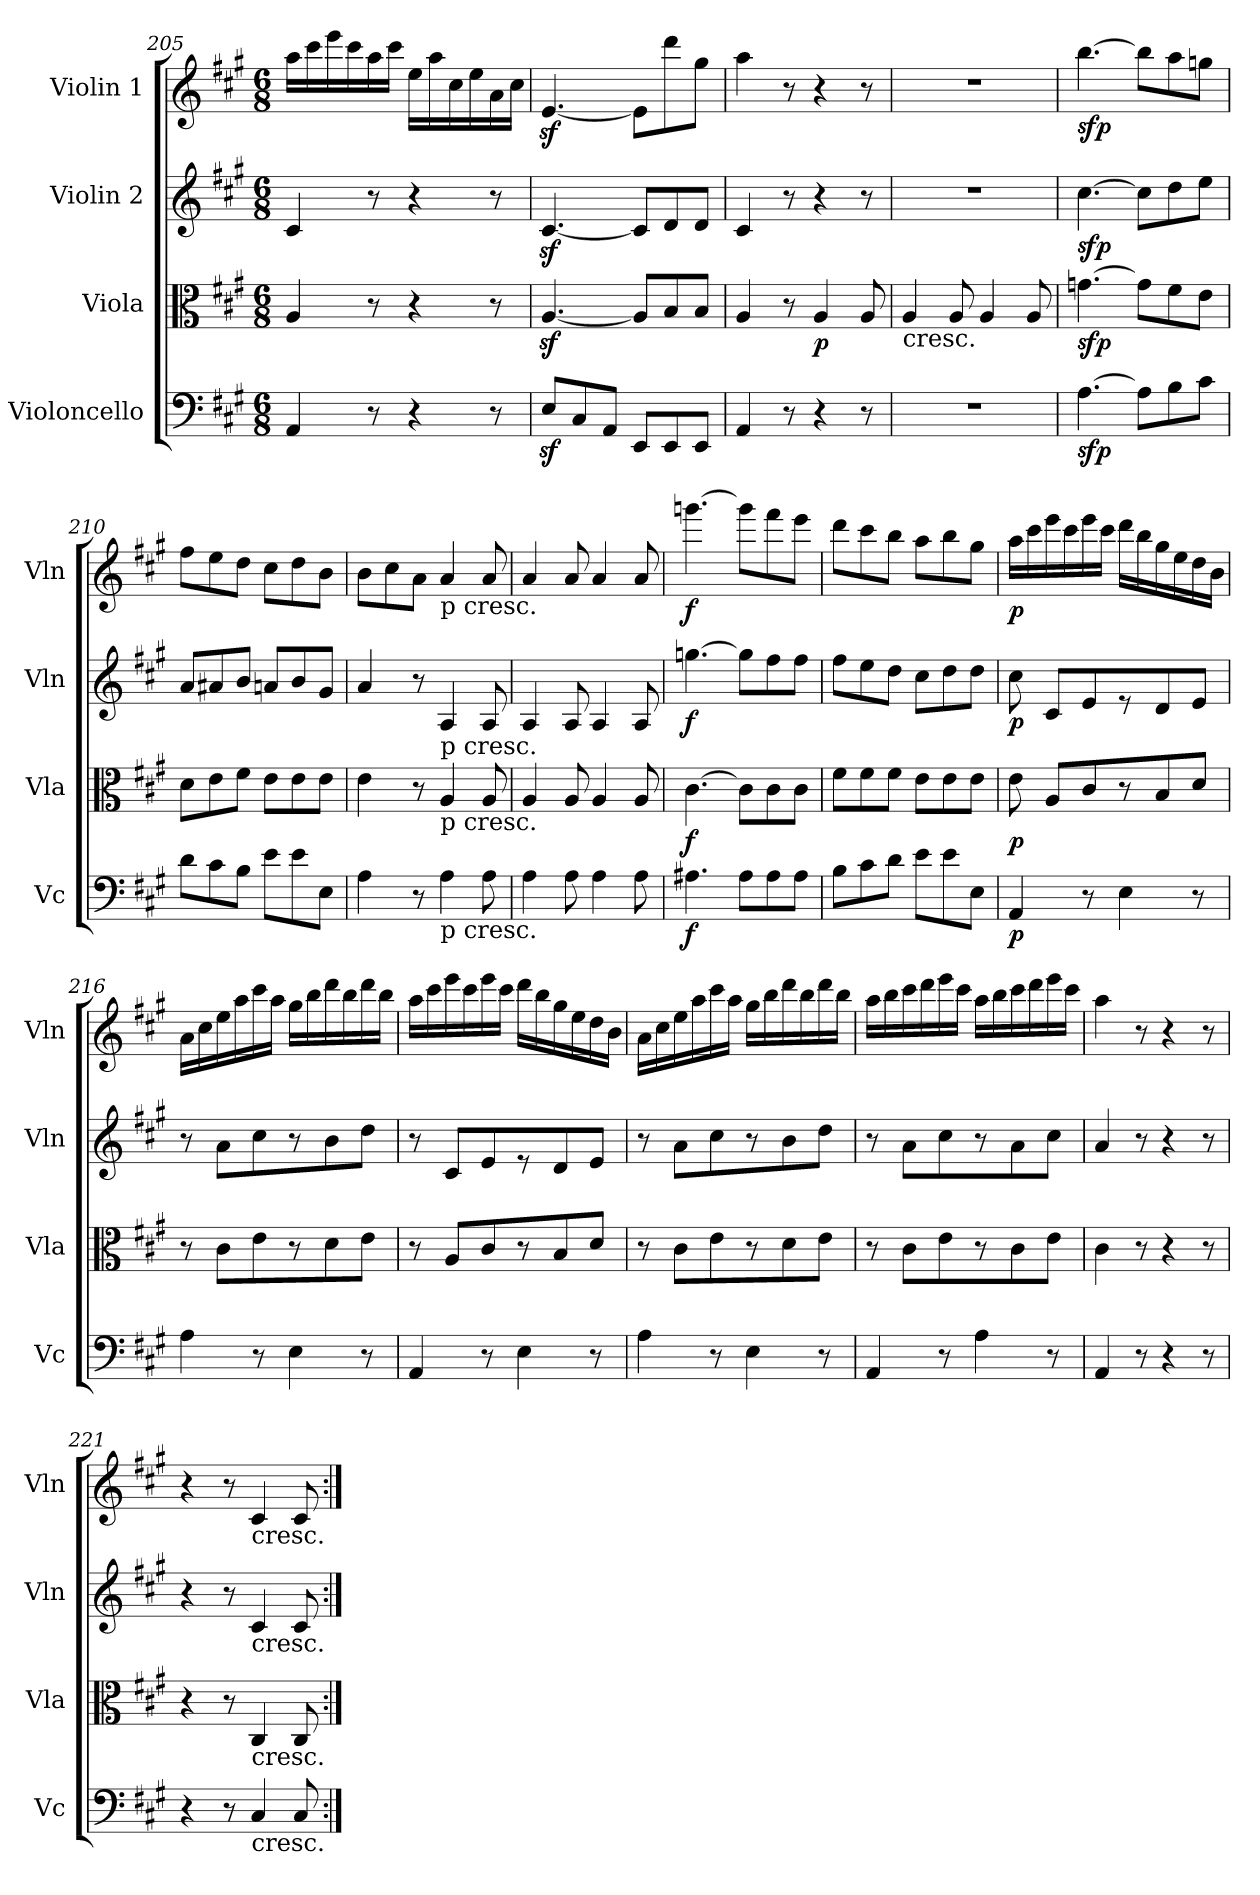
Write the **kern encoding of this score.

**kern	**dynam	**kern	**dynam	**kern	**dynam	**kern	**dynam
*part4	*part4	*part3	*part3	*part2	*part2	*part1	*part1
*staff4	*staff4	*staff3	*staff3	*staff2	*staff2	*staff1	*staff1
*I"Violoncello	*	*I"Viola	*	*I"Violin 2	*	*I"Violin 1	*
*I'Vc	*	*I'Vla	*	*I'Vln	*	*I'Vln	*
*clefF4	*	*clefC3	*	*clefG2	*	*clefG2	*
*k[f#c#g#]	*	*k[f#c#g#]	*	*k[f#c#g#]	*	*k[f#c#g#]	*
*A:	*	*A:	*	*A:	*	*A:	*
*M6/8	*	*M6/8	*	*M6/8	*	*M6/8	*
=205	=205	=205	=205	=205	=205	=205	=205
4AA/	.	4A/	.	4c#/	.	16aa\LL	.
.	.	.	.	.	.	16ccc#\	.
.	.	.	.	.	.	16eee\	.
.	.	.	.	.	.	16ccc#\	.
8r	.	8r	.	8r	.	16aa\	.
.	.	.	.	.	.	16ccc#\JJ	.
4r	.	4r	.	4r	.	16ee\LL	.
.	.	.	.	.	.	16aa\	.
.	.	.	.	.	.	16cc#\	.
.	.	.	.	.	.	16ee\	.
8r	.	8r	.	8r	.	16a\	.
.	.	.	.	.	.	16cc#\JJ	.
=206	=206	=206	=206	=206	=206	=206	=206
8Ez</L	.	[4.Az</	.	[4.c#z</	.	[4.ez</	.
8C#/	.	.	.	.	.	.	.
8AA/J	.	.	.	.	.	.	.
8EE/L	.	8A/L]	.	8c#/L]	.	8e\L]	.
8EE/	.	8B/	.	8d/	.	8ddd\	.
8EE/J	.	8B/J	.	8d/J	.	8gg#\J	.
=207	=207	=207	=207	=207	=207	=207	=207
4AA/	.	4A/	.	4c#/	.	4aa\	.
8r	.	8r	.	8r	.	8r	.
!	!	!	!LO:DY:b	!	!	!	!
4r	.	4A/	p	4r	.	4r	.
8r	.	8A/	.	8r	.	8r	.
=208	=208	=208	=208	=208	=208	=208	=208
!	!	!LO:TX:b:t=cresc.	!	!	!	!	!
2.r	.	4A/	.	2.r	.	2.r	.
.	.	8A/	.	.	.	.	.
.	.	4A/	.	.	.	.	.
.	.	8A/	.	.	.	.	.
=209	=209	=209	=209	=209	=209	=209	=209
!	!LO:DY:b	!	!LO:DY:b	!	!LO:DY:b	!	!LO:DY:b
[4.A\	sfp	[4.gn\	sfp	[4.cc#\	sfp	[4.bb\	sfp
8A\L]	.	8g\L]	.	8cc#\L]	.	8bb\L]	.
8B\	.	8f#\	.	8dd\	.	8aa\	.
8c#\J	.	8e\J	.	8ee\J	.	8ggn\J	.
=210	=210	=210	=210	=210	=210	=210	=210
8d\L	.	8d\L	.	8a/L	.	8ff#\L	.
8c#\	.	8e\	.	8a#X/	.	8ee\	.
8B\J	.	8f#\J	.	8b/J	.	8dd\J	.
8e\L	.	8e\L	.	8an/L	.	8cc#\L	.
8e\	.	8e\	.	8b/	.	8dd\	.
8E\J	.	8e\J	.	8g#/J	.	8b\J	.
=211	=211	=211	=211	=211	=211	=211	=211
4A\	.	4e\	.	4a/	.	8b\L	.
.	.	.	.	.	.	8cc#\	.
8r	.	8r	.	8r	.	8a\J	.
!	!	!	!	!	!	!LO:TX:b:t=p cresc.	!
!	!	!LO:TX:a:t=p cresc.	!	!	!	!	!
!	!	!LO:TX:b:t=p cresc.	!	!	!	!	!
!LO:TX:b:t=p cresc.	!	!	!	!	!	!	!
4A\	.	4A/	.	4A/	.	4a/	.
8A\	.	8A/	.	8A/	.	8a/	.
=212	=212	=212	=212	=212	=212	=212	=212
4A\	.	4A/	.	4A/	.	4a/	.
8A\	.	8A/	.	8A/	.	8a/	.
4A\	.	4A/	.	4A/	.	4a/	.
8A\	.	8A/	.	8A/	.	8a/	.
=213	=213	=213	=213	=213	=213	=213	=213
!	!LO:DY:b	!	!LO:DY:b	!	!LO:DY:b	!	!LO:DY:b
4.A#X\	f	[4.c#\	f	[4.ggn\	f	[4.gggn\	f
8A#\L	.	8c#\L]	.	8gg\L]	.	8ggg\L]	.
8A#\	.	8c#\	.	8ff#\	.	8fff#\	.
8A#\J	.	8c#\J	.	8ff#\J	.	8eee\J	.
=214	=214	=214	=214	=214	=214	=214	=214
8B\L	.	8f#\L	.	8ff#\L	.	8ddd\L	.
8c#\	.	8f#\	.	8ee\	.	8ccc#\	.
8d\J	.	8f#\J	.	8dd\J	.	8bb\J	.
8e\L	.	8e\L	.	8cc#\L	.	8aa\L	.
8e\	.	8e\	.	8dd\	.	8bb\	.
8E\J	.	8e\J	.	8dd\J	.	8gg#\J	.
=215	=215	=215	=215	=215	=215	=215	=215
!	!LO:DY:b	!	!LO:DY:b	!	!LO:DY:b	!	!LO:DY:b
4AA/	p	8e\	p	8cc#\	p	16aa\LL	p
.	.	.	.	.	.	16ccc#\	.
.	.	8A/L	.	8c#/L	.	16eee\	.
.	.	.	.	.	.	16ccc#\	.
8r	.	8c#/	.	8e/	.	16eee\	.
.	.	.	.	.	.	16ccc#\JJ	.
4E\	.	8r	.	8r	.	16ddd\LL	.
.	.	.	.	.	.	16bb\	.
.	.	8B/	.	8d/	.	16gg#\	.
.	.	.	.	.	.	16ee\	.
8r	.	8d/J	.	8e/J	.	16dd\	.
.	.	.	.	.	.	16b\JJ	.
=216	=216	=216	=216	=216	=216	=216	=216
4A\	.	8r	.	8r	.	16a\LL	.
.	.	.	.	.	.	16cc#\	.
.	.	8c#\L	.	8a\L	.	16ee\	.
.	.	.	.	.	.	16aa\	.
8r	.	8e\	.	8cc#\	.	16ccc#\	.
.	.	.	.	.	.	16aa\JJ	.
4E\	.	8r	.	8r	.	16gg#\LL	.
.	.	.	.	.	.	16bb\	.
.	.	8d\	.	8b\	.	16ddd\	.
.	.	.	.	.	.	16bb\	.
8r	.	8e\J	.	8dd\J	.	16ddd\	.
.	.	.	.	.	.	16bb\JJ	.
=217	=217	=217	=217	=217	=217	=217	=217
4AA/	.	8r	.	8r	.	16aa\LL	.
.	.	.	.	.	.	16ccc#\	.
.	.	8A/L	.	8c#/L	.	16eee\	.
.	.	.	.	.	.	16ccc#\	.
8r	.	8c#/	.	8e/	.	16eee\	.
.	.	.	.	.	.	16ccc#\JJ	.
4E\	.	8r	.	8r	.	16ddd\LL	.
.	.	.	.	.	.	16bb\	.
.	.	8B/	.	8d/	.	16gg#\	.
.	.	.	.	.	.	16ee\	.
8r	.	8d/J	.	8e/J	.	16dd\	.
.	.	.	.	.	.	16b\JJ	.
=218	=218	=218	=218	=218	=218	=218	=218
4A\	.	8r	.	8r	.	16a\LL	.
.	.	.	.	.	.	16cc#\	.
.	.	8c#\L	.	8a\L	.	16ee\	.
.	.	.	.	.	.	16aa\	.
8r	.	8e\	.	8cc#\	.	16ccc#\	.
.	.	.	.	.	.	16aa\JJ	.
4E\	.	8r	.	8r	.	16gg#\LL	.
.	.	.	.	.	.	16bb\	.
.	.	8d\	.	8b\	.	16ddd\	.
.	.	.	.	.	.	16bb\	.
8r	.	8e\J	.	8dd\J	.	16ddd\	.
.	.	.	.	.	.	16bb\JJ	.
=219	=219	=219	=219	=219	=219	=219	=219
4AA/	.	8r	.	8r	.	16aa\LL	.
.	.	.	.	.	.	16bb\	.
.	.	8c#\L	.	8a\L	.	16ccc#\	.
.	.	.	.	.	.	16ddd\	.
8r	.	8e\	.	8cc#\	.	16eee\	.
.	.	.	.	.	.	16ccc#\JJ	.
4A\	.	8r	.	8r	.	16aa\LL	.
.	.	.	.	.	.	16bb\	.
.	.	8c#\	.	8a\	.	16ccc#\	.
.	.	.	.	.	.	16ddd\	.
8r	.	8e\J	.	8cc#\J	.	16eee\	.
.	.	.	.	.	.	16ccc#\JJ	.
=220	=220	=220	=220	=220	=220	=220	=220
4AA/	.	4c#\	.	4a/	.	4aa\	.
8r	.	8r	.	8r	.	8r	.
4r	.	4r	.	4r	.	4r	.
8r	.	8r	.	8r	.	8r	.
=221	=221	=221	=221	=221	=221	=221	=221
4r	.	4r	.	4r	.	4r	.
8r	.	8r	.	8r	.	8r	.
!	!	!	!	!	!	!LO:TX:b:t=cresc.	!
!	!	!	!	!LO:TX:b:t=cresc.	!	!	!
!	!	!LO:TX:b:t=cresc.	!	!	!	!	!
!LO:TX:b:t=cresc.	!	!	!	!	!	!	!
4C#/	.	4C#/	.	4c#/	.	4c#/	.
8C#/	.	8C#/	.	8c#/	.	8c#/	.
=:|!	=:|!	=:|!	=:|!	=:|!	=:|!	=:|!	=:|!
*-	*-	*-	*-	*-	*-	*-	*-
